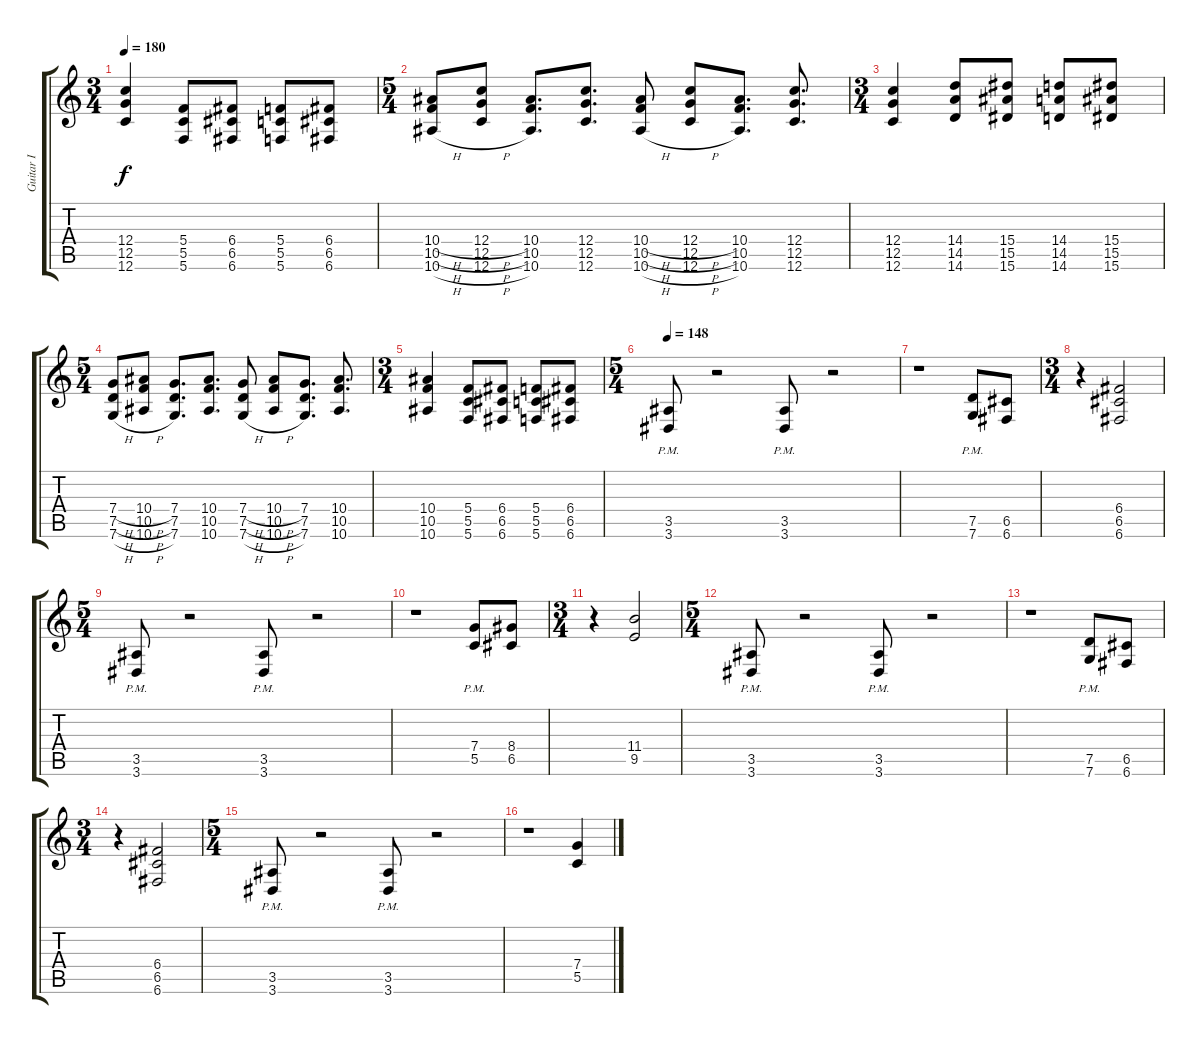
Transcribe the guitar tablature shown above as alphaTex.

\track ("Guitar I" "Guitar I") {instrument distortionguitar}
\staff {score tabs}
\tuning (D4 A3 F3 C3 G2 C2) {hide}
\ts (3 4)
\tempo 180
\clef g2
\ks c
(12.4 12.5 12.6).4{dy f} (5.4 5.5 5.6).8 (6.4 6.5 6.6).8 (5.4 5.5 5.6).8 (6.4 6.5 6.6).8 |
\ts (5 4)
(10.4{h} 10.5{h} 10.6{h}).8 (12.4{h} 12.5{h} 12.6{h}).8 (10.4 10.5 10.6).8{d} (12.4 12.5 12.6).8{d} (10.4{h} 10.5{h} 10.6{h}).8 (12.4{h} 12.5{h} 12.6{h}).8 (10.4 10.5 10.6).8{d} (12.4 12.5 12.6).8{d} |
\ts (3 4)
(12.4 12.5 12.6).4 (14.4 14.5 14.6).8 (15.4 15.5 15.6).8 (14.4 14.5 14.6).8 (15.4 15.5 15.6).8 |
\ts (5 4)
(7.4{h} 7.5{h} 7.6{h}).8 (10.4{h} 10.5{h} 10.6{h}).8 (7.4 7.5 7.6).8{d} (10.4 10.5 10.6).8{d} (7.4{h} 7.5{h} 7.6{h}).8 (10.4{h} 10.5{h} 10.6{h}).8 (7.4 7.5 7.6).8{d} (10.4 10.5 10.6).8{d} |
\ts (3 4)
(10.4 10.5 10.6).4 (5.4 5.5 5.6).8 (6.4 6.5 6.6).8 (5.4 5.5 5.6).8 (6.4 6.5 6.6).8 |
\ts (5 4)
\tempo 148
(3.5{pm} 3.6{pm}).8 r.2 (3.5{pm} 3.6{pm}).8 r.2 |
r.1 (7.5{pm} 7.6{pm}).8 (6.5 6.6).8 |
\ts (3 4)
r.4 (6.4 6.5 6.6).2 |
\ts (5 4)
(3.5{pm} 3.6{pm}).8 r.2 (3.5{pm} 3.6{pm}).8 r.2 |
r.1 (7.4{pm} 5.5{pm}).8 (8.4 6.5).8 |
\ts (3 4)
r.4 (11.4 9.5).2 |
\ts (5 4)
(3.5{pm} 3.6{pm}).8 r.2 (3.5{pm} 3.6{pm}).8 r.2 |
r.1 (7.5{pm} 7.6{pm}).8 (6.5 6.6).8 |
\ts (3 4)
r.4 (6.4 6.5 6.6).2 |
\ts (5 4)
(3.5{pm} 3.6{pm}).8 r.2 (3.5{pm} 3.6{pm}).8 r.2 |
r.1 (7.4 5.5).4
